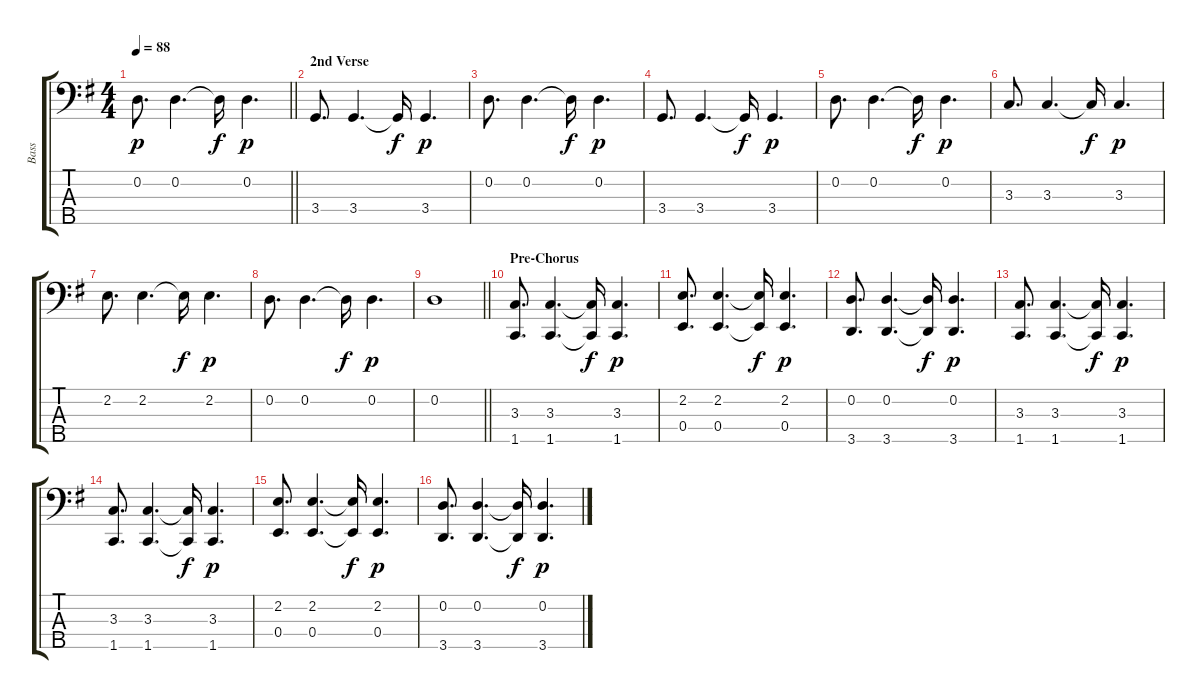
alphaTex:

\track ("Bass" "Bass") {instrument electricbasspick}
\staff {score tabs}
\tuning (G2 D2 A1 E1 B0) {hide}
\ts (4 4)
\tempo 88
\clef f4
\barLineRight lightlight
\ks eminor
0.2.8{d dy p} 0.2.4{d} 0.2{t}.16{dy f} 0.2.4{d dy p} |
\section ("" "2nd Verse")
3.4.8{d} 3.4.4{d} 3.4{t}.16{dy f} 3.4.4{d dy p} |
0.2.8{d} 0.2.4{d} 0.2{t}.16{dy f} 0.2.4{d dy p} |
3.4.8{d} 3.4.4{d} 3.4{t}.16{dy f} 3.4.4{d dy p} |
0.2.8{d} 0.2.4{d} 0.2{t}.16{dy f} 0.2.4{d dy p} |
3.3.8{d} 3.3.4{d} 3.3{t}.16{dy f} 3.3.4{d dy p} |
2.2.8{d} 2.2.4{d} 2.2{t}.16{dy f} 2.2.4{d dy p} |
0.2.8{d} 0.2.4{d} 0.2{t}.16{dy f} 0.2.4{d dy p} |
\barLineRight lightlight
0.2.1 |
\section ("" "Pre-Chorus")
(3.3 1.5).8{d} (3.3 1.5).4{d} (3.3{t} 1.5{t}).16{dy f} (3.3 1.5).4{d dy p} |
(2.2 0.4).8{d} (2.2 0.4).4{d} (2.2{t} 0.4{t}).16{dy f} (2.2 0.4).4{d dy p} |
(0.2 3.5).8{d} (0.2 3.5).4{d} (0.2{t} 3.5{t}).16{dy f} (0.2 3.5).4{d dy p} |
(3.3 1.5).8{d} (3.3 1.5).4{d} (3.3{t} 1.5{t}).16{dy f} (3.3 1.5).4{d dy p} |
(3.3 1.5).8{d} (3.3 1.5).4{d} (3.3{t} 1.5{t}).16{dy f} (3.3 1.5).4{d dy p} |
(2.2 0.4).8{d} (2.2 0.4).4{d} (2.2{t} 0.4{t}).16{dy f} (2.2 0.4).4{d dy p} |
(0.2 3.5).8{d} (0.2 3.5).4{d} (0.2{t} 3.5{t}).16{dy f} (0.2 3.5).4{d dy p}
